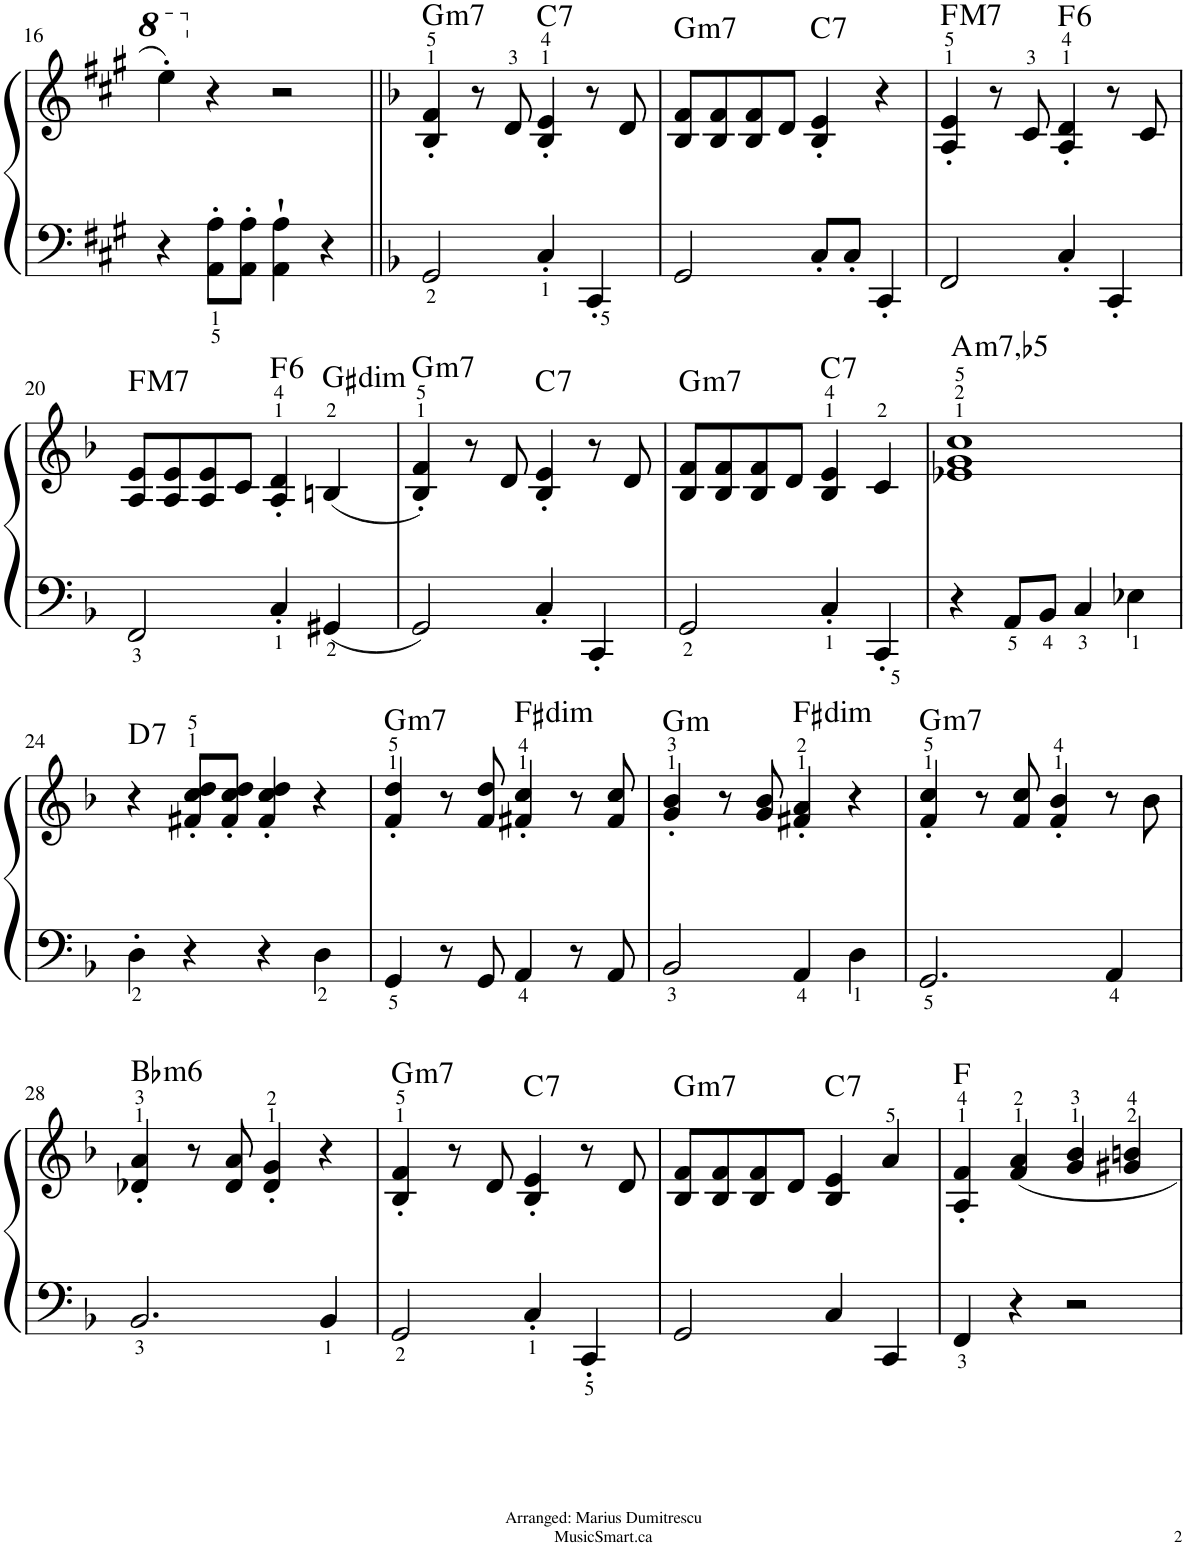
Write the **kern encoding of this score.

**kern	**kern	**harte
*part1	*part1	*part1
*staff2	*staff1	*
*I"Piano	*	*
*I'Pno.	*	*
!!LO:PB:g=z
*clefF4	*clefG2	*
*k[f#c#g#]	*k[f#c#g#]	*
*M4/4	*M4/4	*
=16	=16	=16
4r	4eee'\	.
8AA\' 8A\'L	4r	.
8AA\' 8A\'J	.	.
4AA\` 4A\`	2r	.
4r	.	.
=17||	=17||	=17||
*k[b-]	*k[b-]	*
!	!	!LO:H:kt=m7
2GG/	4B-/' 4f/'	G:min7
.	8r	.
.	8d/	.
!	!	!LO:H:kt=7
4C'/	4B-/' 4e/'	C:7
4CC'/	8r	.
.	8d/	.
=18	=18	=18
!	!	!LO:H:kt=m7
2GG/	8B-/ 8f/L	G:min7
.	8B-/ 8f/	.
.	8B-/ 8f/	.
.	8d/J	.
!	!	!LO:H:kt=7
8C'/L	4B-/' 4e/'	C:7
8C'/J	.	.
4CC'/	4r	.
=19	=19	=19
!	!	!LO:H:kt=M7
2FF/	4A/' 4e/'	F:maj7
.	8r	.
.	8c/	.
!	!	!LO:H:kt=6
4C'/	4A/' 4d/'	F:maj6
4CC'/	8r	.
.	8c/	.
!!LO:LB:g=z
=20	=20	=20
!	!	!LO:H:kt=M7
2FF/	8A/ 8e/L	F:maj7
.	8A/ 8e/	.
.	8A/ 8e/	.
.	8c/J	.
!	!	!LO:H:kt=6
4C'/	4A/' 4d/'	F:maj6
!	!	!LO:H:kt=dim
4GG#X/	(4Bn/	G#:dim
=21	=21	=21
!	!	!LO:H:kt=m7
2GG/	4B-/' 4f/')	G:min7
.	8r	.
.	8d/	.
!	!	!LO:H:kt=7
4C'/	4B-/' 4e/'	C:7
4CC'/	8r	.
.	8d/	.
=22	=22	=22
!	!	!LO:H:kt=m7
2GG/	8B-/ 8f/L	G:min7
.	8B-/ 8f/	.
.	8B-/ 8f/	.
.	8d/J	.
!	!	!LO:H:kt=7
4C'/	4B-/ 4e/	C:7
4CC'/	4c/	.
=23	=23	=23
!	!	!LO:H:kt=m7,
4r	1e-X 1g 1cc	A:(b3,b5)
8AA/L	.	.
8BB-/J	.	.
4C/	.	.
4E-X\	.	.
!!LO:LB:g=z
=24	=24	=24
!	!	!LO:H:kt=7
4D'\	4r	D:7
4r	8f#X/' 8cc/' 8dd/'L	.
.	8f#/' 8cc/' 8dd/'J	.
4r	4f#/' 4cc/' 4dd/'	.
4D\	4r	.
=25	=25	=25
!	!	!LO:H:kt=m7
4GG/	4f/' 4dd/'	G:min7
8r	8r	.
8GG/	8f/ 8dd/	.
!	!	!LO:H:kt=dim
4AA/	4f#X/' 4cc/'	F#:dim
8r	8r	.
8AA/	8f#/ 8cc/	.
=26	=26	=26
!	!	!LO:H:kt=m
2BB-/	4g/' 4b-/'	G:min
.	8r	.
.	8g/ 8b-/	.
!	!	!LO:H:kt=dim
4AA/	4f#X/' 4a/'	F#:dim
4D\	4r	.
=27	=27	=27
!	!	!LO:H:kt=m7
2.GG/	4f/' 4cc/'	G:min7
.	8r	.
.	8f/ 8cc/	.
.	4f/' 4b-/'	.
4AA/	8r	.
.	8b-\	.
!!LO:LB:g=z
=28	=28	=28
!	!	!LO:H:kt=m6
2.BB-/	4d-X/' 4a/'	Bb:min6
.	8r	.
.	8d-/ 8a/	.
.	4d-/' 4g/'	.
4BB-/	4r	.
=29	=29	=29
!	!	!LO:H:kt=m7
2GG/	4B-/' 4f/'	G:min7
.	8r	.
.	8d/	.
!	!	!LO:H:kt=7
4C'/	4B-/' 4e/'	C:7
4CC'/	8r	.
.	8d/	.
=30	=30	=30
!	!	!LO:H:kt=m7
2GG/	8B-/ 8f/L	G:min7
.	8B-/ 8f/	.
.	8B-/ 8f/	.
.	8d/J	.
!	!	!LO:H:kt=7
4C/	4B-/ 4e/	C:7
4CC/	4a/	.
=31	=31	=31
4FF/	4A/' 4f/'	F:maj
4r	4f/ 4a/	.
2r	4g/ 4b-/	.
.	4g#X/ 4bn/	.
=	=	=
*-	*-	*-
